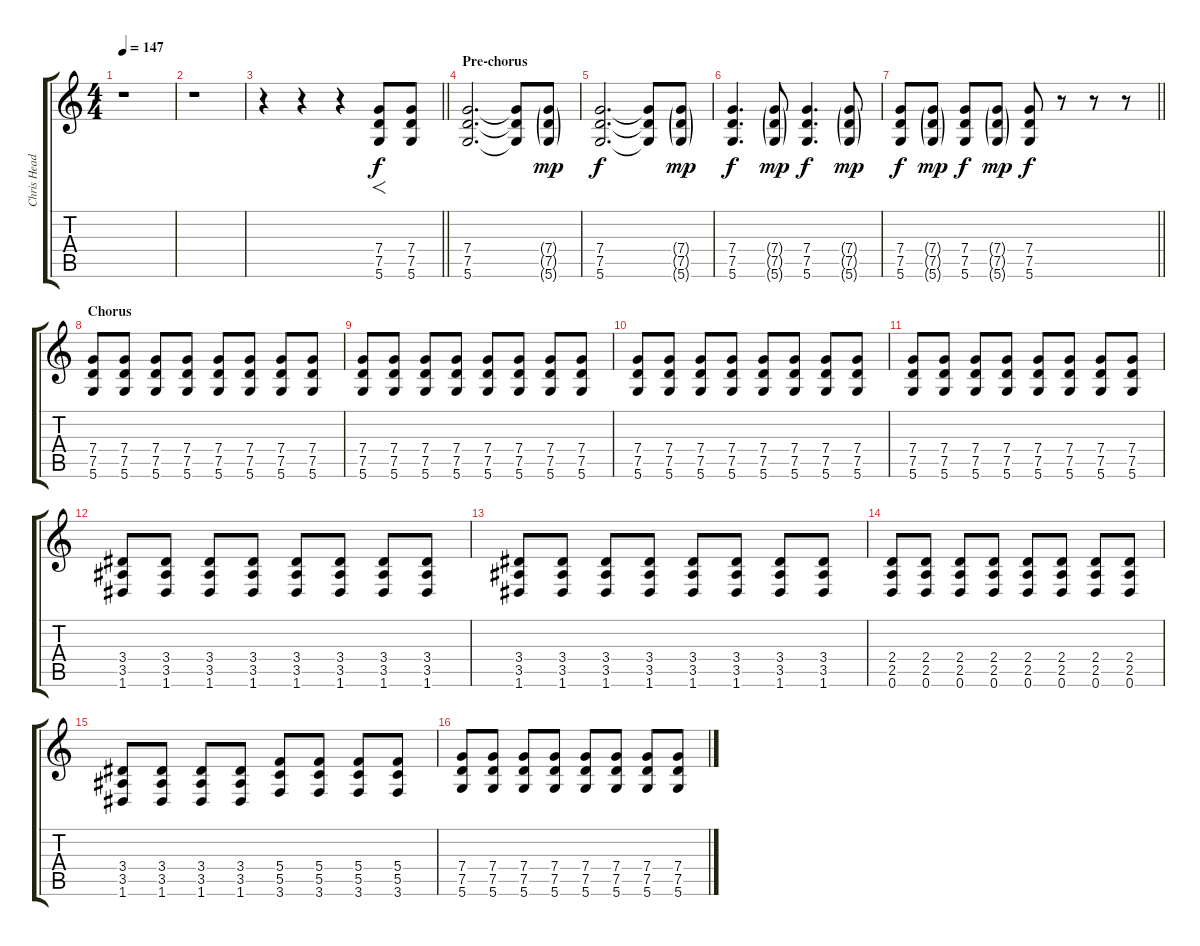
\track ("Chris Head Guitar" "Chris Head") {instrument distortionguitar}
\staff {score tabs}
\tuning (D4 A3 F3 C3 G2 D2) {hide}
\ts (4 4)
\tempo 147
\clef g2
\ks c
r.1{dy f} |
r.1 |
\barLineRight lightlight
r.4{volume 11} r.4 r.4 (7.4 7.5 5.6).8{f} (7.4 7.5 5.6).8 |
\section ("" "Pre-chorus")
(7.4 7.5 5.6).2{d} (7.4{t} 7.5{t} 5.6{t}).8 (7.4{g} 7.5{g} 5.6{g}).8{dy mp} |
(7.4 7.5 5.6).2{d dy f} (7.4{t} 7.5{t} 5.6{t}).8 (7.4{g} 7.5{g} 5.6{g}).8{dy mp} |
(7.4 7.5 5.6).4{d dy f} (7.4{g} 7.5{g} 5.6{g}).8{dy mp} (7.4 7.5 5.6).4{d dy f} (7.4{g} 7.5{g} 5.6{g}).8{dy mp} |
\barLineRight lightlight
(7.4 7.5 5.6).8{dy f} (7.4{g} 7.5{g} 5.6{g}).8{dy mp} (7.4 7.5 5.6).8{dy f} (7.4{g} 7.5{g} 5.6{g}).8{dy mp} (7.4 7.5 5.6).8{dy f} r.8 r.8 r.8 |
\section ("" "Chorus")
(7.4 7.5 5.6).8{volume 13} (7.4 7.5 5.6).8 (7.4 7.5 5.6).8 (7.4 7.5 5.6).8 (7.4 7.5 5.6).8 (7.4 7.5 5.6).8 (7.4 7.5 5.6).8 (7.4 7.5 5.6).8 |
(7.4 7.5 5.6).8 (7.4 7.5 5.6).8 (7.4 7.5 5.6).8 (7.4 7.5 5.6).8 (7.4 7.5 5.6).8 (7.4 7.5 5.6).8 (7.4 7.5 5.6).8 (7.4 7.5 5.6).8 |
(7.4 7.5 5.6).8 (7.4 7.5 5.6).8 (7.4 7.5 5.6).8 (7.4 7.5 5.6).8 (7.4 7.5 5.6).8 (7.4 7.5 5.6).8 (7.4 7.5 5.6).8 (7.4 7.5 5.6).8 |
(7.4 7.5 5.6).8 (7.4 7.5 5.6).8 (7.4 7.5 5.6).8 (7.4 7.5 5.6).8 (7.4 7.5 5.6).8 (7.4 7.5 5.6).8 (7.4 7.5 5.6).8 (7.4 7.5 5.6).8 |
(3.4 3.5 1.6).8 (3.4 3.5 1.6).8 (3.4 3.5 1.6).8 (3.4 3.5 1.6).8 (3.4 3.5 1.6).8 (3.4 3.5 1.6).8 (3.4 3.5 1.6).8 (3.4 3.5 1.6).8 |
(3.4 3.5 1.6).8 (3.4 3.5 1.6).8 (3.4 3.5 1.6).8 (3.4 3.5 1.6).8 (3.4 3.5 1.6).8 (3.4 3.5 1.6).8 (3.4 3.5 1.6).8 (3.4 3.5 1.6).8 |
(2.4 2.5 0.6).8 (2.4 2.5 0.6).8 (2.4 2.5 0.6).8 (2.4 2.5 0.6).8 (2.4 2.5 0.6).8 (2.4 2.5 0.6).8 (2.4 2.5 0.6).8 (2.4 2.5 0.6).8 |
(3.4 3.5 1.6).8 (3.4 3.5 1.6).8 (3.4 3.5 1.6).8 (3.4 3.5 1.6).8 (5.4 5.5 3.6).8 (5.4 5.5 3.6).8 (5.4 5.5 3.6).8 (5.4 5.5 3.6).8 |
(7.4 7.5 5.6).8 (7.4 7.5 5.6).8 (7.4 7.5 5.6).8 (7.4 7.5 5.6).8 (7.4 7.5 5.6).8 (7.4 7.5 5.6).8 (7.4 7.5 5.6).8 (7.4 7.5 5.6).8
